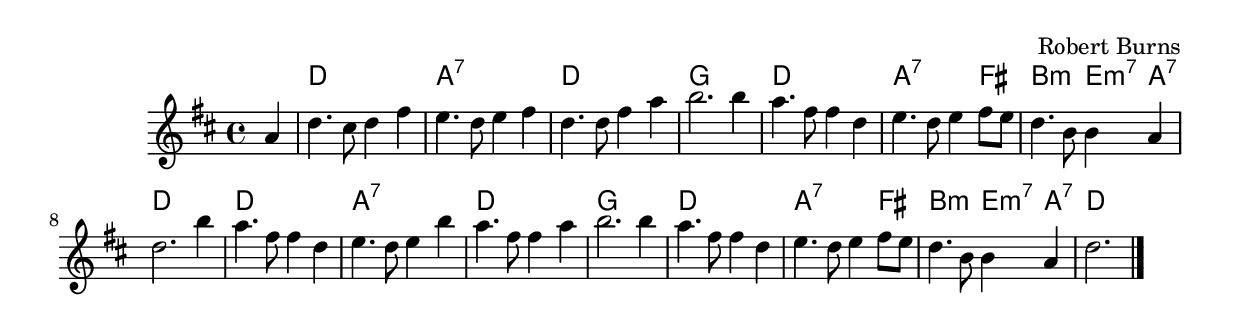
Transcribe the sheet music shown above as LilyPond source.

\version "2.16.0"

\header {
  %title = "Auld lang syne"
  composer = "Robert Burns"
}

<<  
  \chords {s4 d1 a:7 d g d a2.:7 fis4 b2:m e4:min7 a:7 d1 d1 a:7 d g d a2.:7 fis4 b2:m e4:min7 a:7 d1 }
  \relative a'
  {
    \time 4/4
    \key d \major
      \partial 4 a4 |      
      d4. cis8 d4 fis |
      e4. d8 e4 fis |
      d4. d8 fis4 a |
      b2. b4 |
      a4. fis8 fis4 d |
      e4. d8 e4 fis8 e |
      d4. b8 b4 a |
      d2. b'4 |
      a4. fis8 fis4 d |
      e4. d8 e4 b' |
      a4. fis8 fis4 a |
      b2. b4 |
      a4. fis8 fis4 d |
      e4. d8 e4 fis8 e |
      d4. b8 b4 a |
      d2. s8 \bar "|."	            
  }
>>
